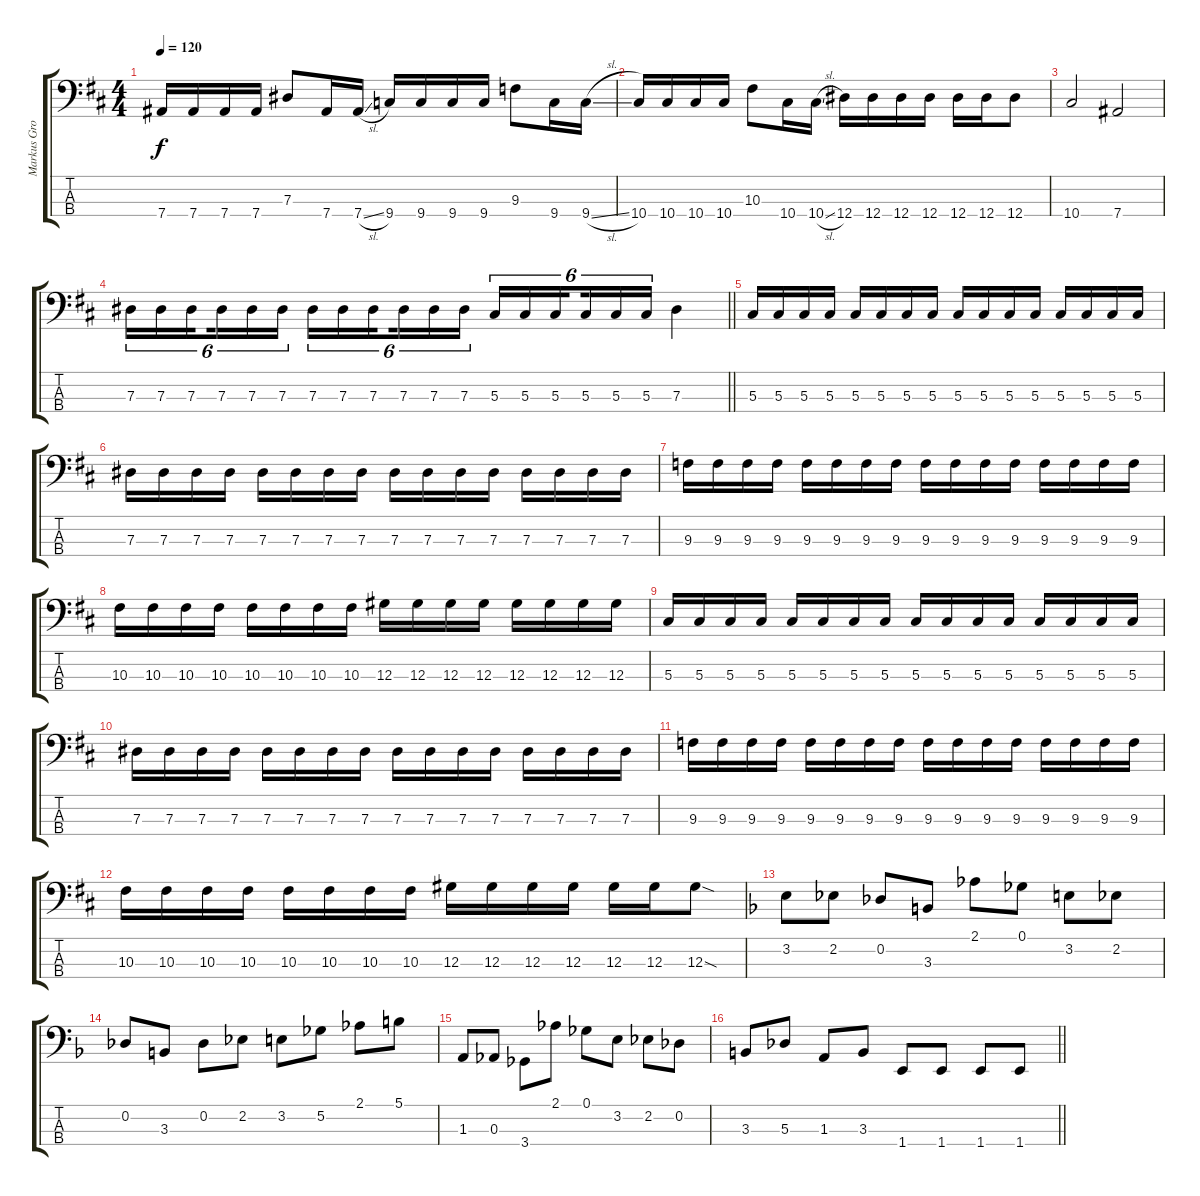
\track ("Markus Grosskopf" "Markus Gro") {instrument electricbasspick}
\staff {score tabs}
\tuning (Gb2 Db2 Ab1 Eb1) {hide}
\ts (4 4)
\tempo 120
\clef f4
\ks d
7.4.16{dy f} 7.4.16 7.4.16 7.4.16 7.3.8 7.4.16 7.4{sl}.16 9.4.16 9.4.16 9.4.16 9.4.16 9.3.8 9.4.16 9.4{sl}.16 |
10.4.16 10.4.16 10.4.16 10.4.16 10.3.8 10.4.16 10.4{sl}.16 12.4.16 12.4.16 12.4.16 12.4.16 12.4.16 12.4.16 12.4.8 |
10.4.2 7.4.2 |
\barLineRight lightlight
7.3.16{tu (6 4)} 7.3.16{tu (6 4)} 7.3.16{tu (6 4) beam splitsecondary} 7.3.16{tu (6 4)} 7.3.16{tu (6 4)} 7.3.16{tu (6 4)} 7.3.16{tu (6 4)} 7.3.16{tu (6 4)} 7.3.16{tu (6 4) beam splitsecondary} 7.3.16{tu (6 4)} 7.3.16{tu (6 4)} 7.3.16{tu (6 4)} 5.3.16{tu (6 4)} 5.3.16{tu (6 4)} 5.3.16{tu (6 4) beam splitsecondary} 5.3.16{tu (6 4)} 5.3.16{tu (6 4)} 5.3.16{tu (6 4)} 7.3.4 |
5.3.16 5.3.16 5.3.16 5.3.16 5.3.16 5.3.16 5.3.16 5.3.16 5.3.16 5.3.16 5.3.16 5.3.16 5.3.16 5.3.16 5.3.16 5.3.16 |
7.3.16 7.3.16 7.3.16 7.3.16 7.3.16 7.3.16 7.3.16 7.3.16 7.3.16 7.3.16 7.3.16 7.3.16 7.3.16 7.3.16 7.3.16 7.3.16 |
9.3.16 9.3.16 9.3.16 9.3.16 9.3.16 9.3.16 9.3.16 9.3.16 9.3.16 9.3.16 9.3.16 9.3.16 9.3.16 9.3.16 9.3.16 9.3.16 |
10.3.16 10.3.16 10.3.16 10.3.16 10.3.16 10.3.16 10.3.16 10.3.16 12.3.16 12.3.16 12.3.16 12.3.16 12.3.16 12.3.16 12.3.16 12.3.16 |
5.3.16 5.3.16 5.3.16 5.3.16 5.3.16 5.3.16 5.3.16 5.3.16 5.3.16 5.3.16 5.3.16 5.3.16 5.3.16 5.3.16 5.3.16 5.3.16 |
7.3.16 7.3.16 7.3.16 7.3.16 7.3.16 7.3.16 7.3.16 7.3.16 7.3.16 7.3.16 7.3.16 7.3.16 7.3.16 7.3.16 7.3.16 7.3.16 |
9.3.16 9.3.16 9.3.16 9.3.16 9.3.16 9.3.16 9.3.16 9.3.16 9.3.16 9.3.16 9.3.16 9.3.16 9.3.16 9.3.16 9.3.16 9.3.16 |
10.3.16 10.3.16 10.3.16 10.3.16 10.3.16 10.3.16 10.3.16 10.3.16 12.3.16 12.3.16 12.3.16 12.3.16 12.3.16 12.3.16 12.3{sod}.8 |
\ks f
3.2.8 2.2.8 0.2.8 3.3.8 2.1.8 0.1.8 3.2.8 2.2.8 |
0.2.8 3.3.8 0.2.8 2.2.8 3.2.8 5.2.8 2.1.8 5.1.8 |
1.3.8 0.3.8 3.4.8 2.1.8 0.1.8 3.2.8 2.2.8 0.2.8 |
\barLineRight lightlight
3.3.8 5.3.8 1.3.8 3.3.8 1.4.8 1.4.8 1.4.8 1.4.8
